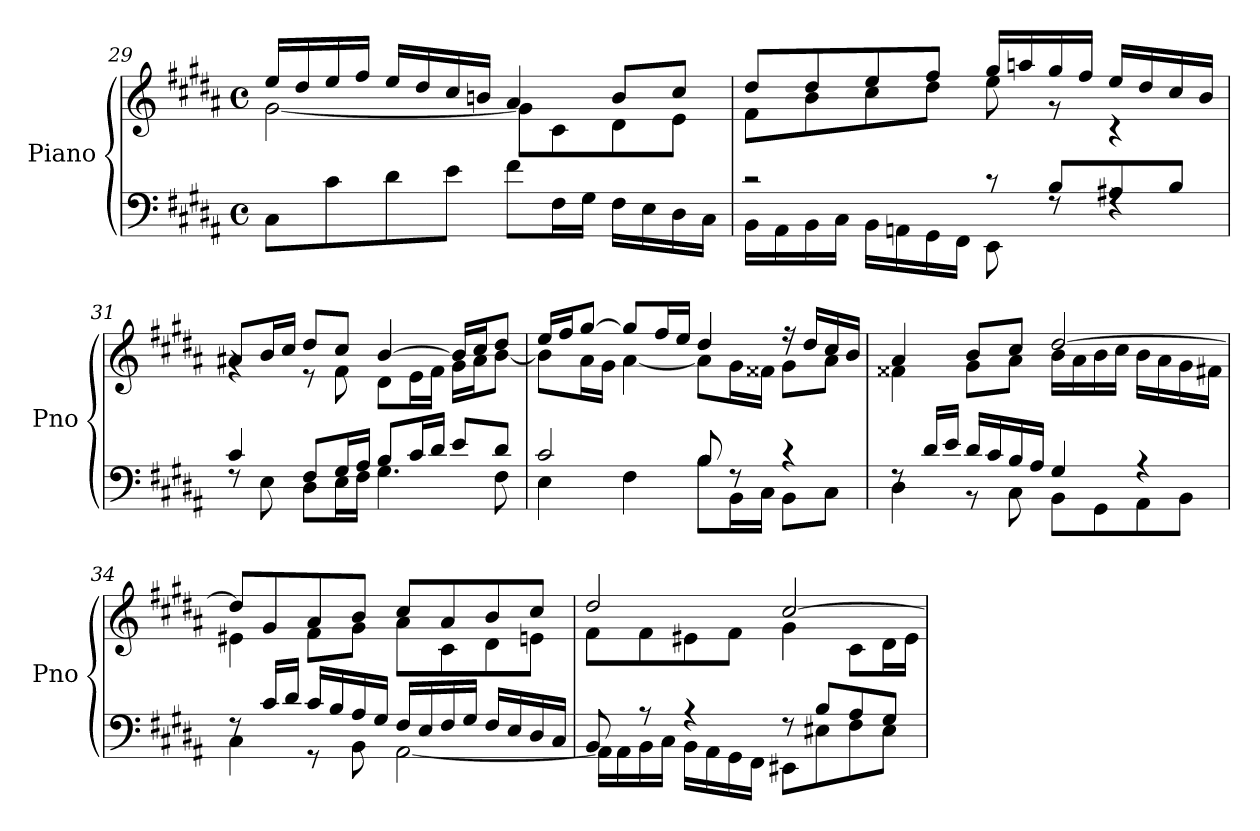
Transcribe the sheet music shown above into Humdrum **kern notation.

**kern	**kern
*part1	*part1
*staff2	*staff1
*I"Piano	*
*I'Pno	*
*clefF4	*clefG2
*k[f#c#g#d#a#]	*k[f#c#g#d#a#]
*M4/4	*M4/4
*met(c)	*met(c)
=29	=29
*	*^
8C#\L	16ee/LL	[2g#\
.	16dd#/	.
8c#\	16ee/	.
.	16ff#/JJ	.
8d#\	16ee/LL	.
.	16dd#/	.
8e\J	16cc#/	.
.	16bn/JJ	.
8f#\L	4a#/	8g#\L]
16F#\L	.	8c#\
16G#\JJ	.	.
16F#\LL	8b/L	8d#\
16E\	.	.
16D#\	8cc#/J	8e\J
16C#\JJ	.	.
!!LO:LB:g=z	!!
=30	=30	=30
*^	*	*
2r	16BB\LL	8dd#/L	8f#\L
.	16AA#\	.	.
.	16BB\	8dd#/	8b\
.	16C#\JJ	.	.
.	16BB\LL	8ee/	8cc#\
.	16AAn\	.	.
.	16GG#\	8ff#/J	8dd#\J
.	16FF#\JJ	.	.
8r	8EE\	16gg#/LL	8ee\
.	.	16aan/	.
8B/L	8rF	16gg#/	8r
.	.	16ff#/JJ	.
8A#X/	4rF	16ee/LL	4r
.	.	16dd#/	.
8B/J	.	16cc#/	.
.	.	16b/JJ	.
=31	=31	=31	=31
4c#/	8rF	8a#X/L	4rg
.	8E\	16b/L	.
.	.	16cc#/JJ	.
8F#/L	8D#\L	8dd#/L	8r
16G#/L	16E\L	8cc#/J	8f#\
16A#/JJ	16F#\JJ	.	.
8B/L	4.G#\	[4b/	8d#\L
16c#/L	.	.	16e\L
16d#/JJ	.	.	16f#\JJ
8e/L	.	16b/LL]	16g#\LL
.	.	16cc#/J	16a#\J
8d#/J	8F#\	8dd#/J	[8b\J
!!LO:PB:g=z	!!
=32	=32	=32	=32
2c#/	4E\	16ee/LL	8b\L]
.	.	16ff#/J	.
.	.	[8gg#/J	16a#\L
.	.	.	16g#\JJ
.	4F#\	8gg#/L]	[4a#\
.	.	16ff#/L	.
.	.	16ee/JJ	.
8B/	8B\L	4dd#/	8a#\L]
8rF	16BB\L	.	16g#\L
.	16C#\JJ	.	16f##X\JJ
4r	8BB\L	16r	8g#\L
.	.	16dd#/LL	.
.	8C#\J	16cc#/	8a#\J
.	.	16b/JJ	.
=33	=33	=33	=33
8rF	4D#\	4a#/	4f##X\
16d#/LL	.	.	.
16e/JJ	.	.	.
16d#/LL	8r	8b/L	8g#\L
16c#/	.	.	.
16B/	8C#\	8cc#/J	8a#\J
16A#/JJ	.	.	.
4G#/	8BB\L	[2dd#/	16b\LL
.	.	.	16a#\
.	8GG#\	.	16b\
.	.	.	16cc#\JJ
4r	8AA#\	.	16b\LL
.	.	.	16a#\
.	8BB\J	.	16g#\
.	.	.	16f#X\JJ
=34	=34	=34	=34
8rF	4C#\	8dd#/L]	4e#X\
16c#/LL	.	8g#/	.
16d#/JJ	.	.	.
16c#/LL	8r	8a#/	8f#\L
16B/	.	.	.
16A#/	8BB\	8b/J	8g#\J
16G#/JJ	.	.	.
16F#/LL	[2AA#\	8cc#/L	8a#\L
16E/	.	.	.
16F#/	.	8a#/	8c#\
16G#/JJ	.	.	.
16F#/LL	.	8b/	8d#\
16E/	.	.	.
16D#/	.	8cc#/J	8en\J
16C#/JJ	.	.	.
!!LO:LB:g=z	!!
=35	=35	=35	=35
8BB/	16AA#\LL]	2dd#/	8f#\L
.	16AA#\	.	.
8r	16BB\	.	8f#\
.	16C#\JJ	.	.
4r	16BB\LL	.	8e#X\
.	16AA#\	.	.
.	16GG#\	.	8f#\J
.	16FF#\JJ	.	.
8r	8EE#X\L	[2cc#/	4g#\
8B/L	8E#X\	.	.
8A#/	8F#\	.	8c#\L
8G#/J	8E#\J	.	16d#\L
.	.	.	16e#\JJ
*v	*v	*	*
*	*v	*v
=	=
*-	*-
